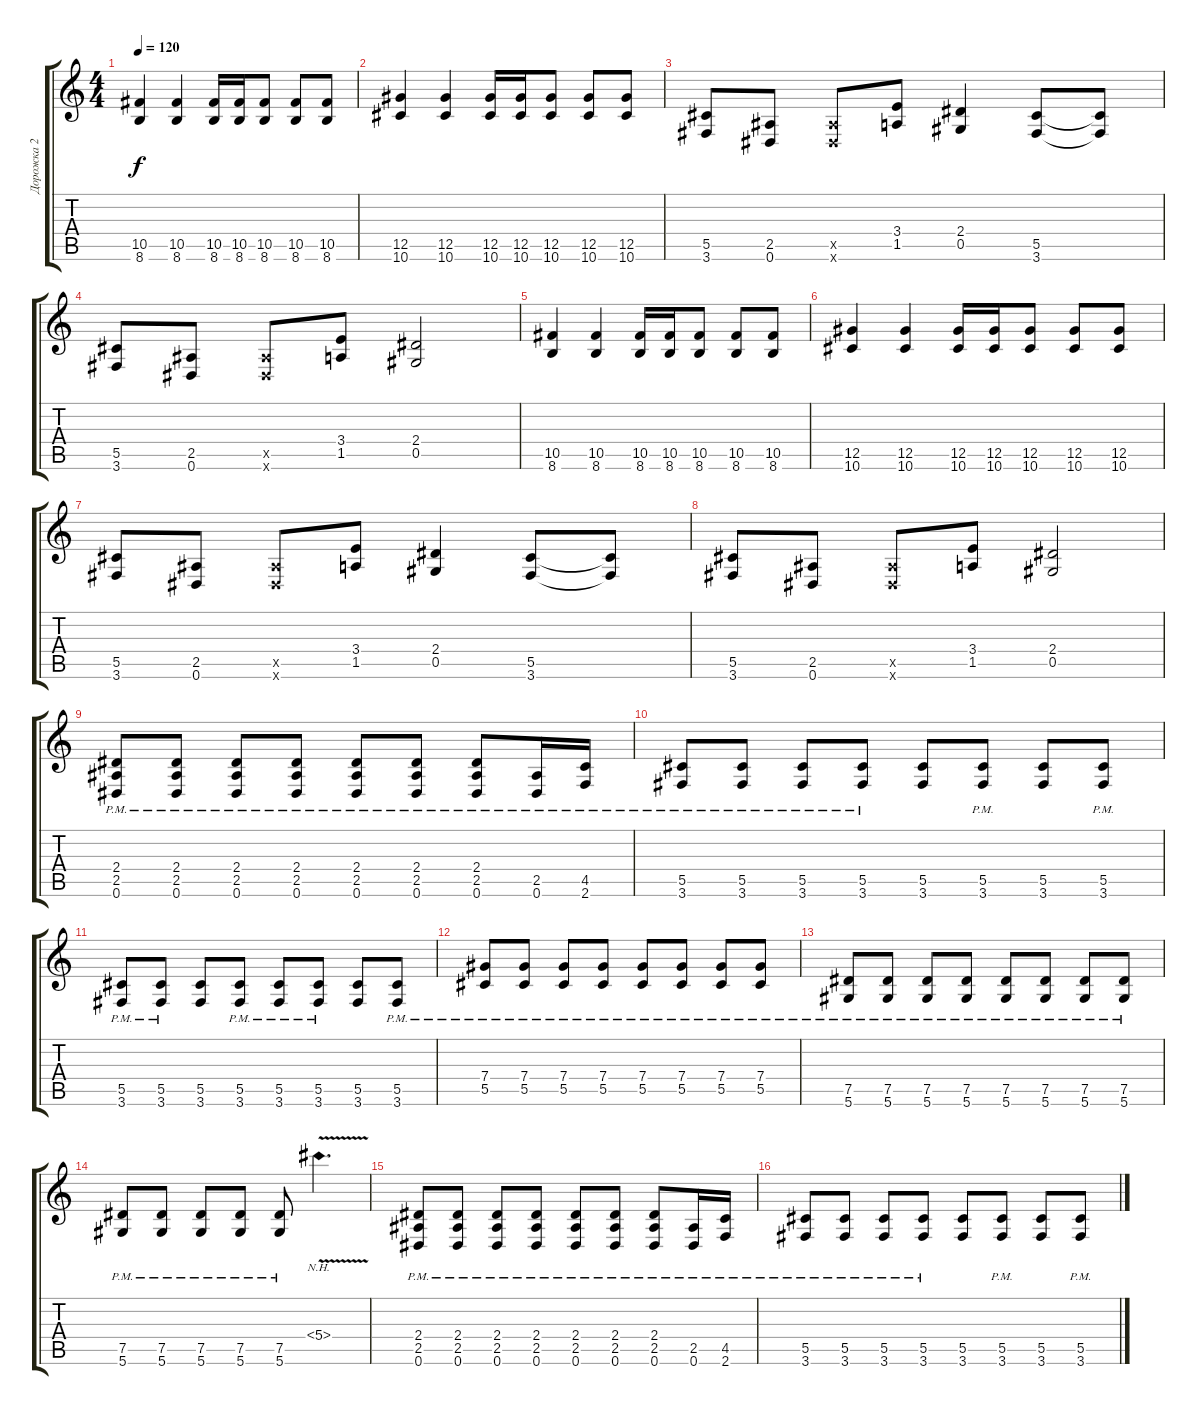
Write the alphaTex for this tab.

\track ("Дорожка 2" "Дорожка 2") {instrument overdrivenguitar}
\staff {score tabs}
\tuning (Eb4 Bb3 Gb3 Db3 Ab2 Eb2) {hide}
\ts (4 4)
\tempo 120
\clef g2
\ks c
(10.5 8.6).4{dy f instrument distortionguitar} (10.5 8.6).4 (10.5 8.6).16 (10.5 8.6).16 (10.5 8.6).8 (10.5 8.6).8 (10.5 8.6).8 |
(12.5 10.6).4 (12.5 10.6).4 (12.5 10.6).16 (12.5 10.6).16 (12.5 10.6).8 (12.5 10.6).8 (12.5 10.6).8 |
(5.5 3.6).8 (2.5 0.6).8 (2.5{x} 0.6{x}).8 (3.4 1.5).8 (2.4 0.5).4 (5.5 3.6).8 (5.5{t} 3.6{t}).8 |
(5.5 3.6).8 (2.5 0.6).8 (2.5{x} 0.6{x}).8 (3.4 1.5).8 (2.4 0.5).2 |
(10.5 8.6).4{instrument distortionguitar} (10.5 8.6).4 (10.5 8.6).16 (10.5 8.6).16 (10.5 8.6).8 (10.5 8.6).8 (10.5 8.6).8 |
(12.5 10.6).4 (12.5 10.6).4 (12.5 10.6).16 (12.5 10.6).16 (12.5 10.6).8 (12.5 10.6).8 (12.5 10.6).8 |
(5.5 3.6).8 (2.5 0.6).8 (2.5{x} 0.6{x}).8 (3.4 1.5).8 (2.4 0.5).4 (5.5 3.6).8 (5.5{t} 3.6{t}).8 |
(5.5 3.6).8 (2.5 0.6).8 (2.5{x} 0.6{x}).8 (3.4 1.5).8 (2.4 0.5).2 |
(2.4{pm} 2.5{pm} 0.6{pm}).8 (2.4{pm} 2.5{pm} 0.6{pm}).8 (2.4{pm} 2.5{pm} 0.6{pm}).8 (2.4{pm} 2.5{pm} 0.6{pm}).8 (2.4{pm} 2.5{pm} 0.6{pm}).8 (2.4{pm} 2.5{pm} 0.6{pm}).8 (2.4{pm} 2.5{pm} 0.6{pm}).8 (2.5{pm} 0.6{pm}).16 (4.5{pm} 2.6{pm}).16 |
(5.5{pm} 3.6{pm}).8 (5.5{pm} 3.6{pm}).8 (5.5{pm} 3.6{pm}).8 (5.5{pm} 3.6{pm}).8 (5.5 3.6).8 (5.5{pm} 3.6{pm}).8 (5.5 3.6).8 (5.5{pm} 3.6{pm}).8 |
(5.5{pm} 3.6{pm}).8 (5.5{pm} 3.6{pm}).8 (5.5 3.6).8 (5.5{pm} 3.6{pm}).8 (5.5{pm} 3.6{pm}).8 (5.5{pm} 3.6{pm}).8 (5.5 3.6).8 (5.5{pm} 3.6{pm}).8 |
(7.4{pm} 5.5{pm}).8 (7.4{pm} 5.5{pm}).8 (7.4{pm} 5.5{pm}).8 (7.4{pm} 5.5{pm}).8 (7.4{pm} 5.5{pm}).8 (7.4{pm} 5.5{pm}).8 (7.4{pm} 5.5{pm}).8 (7.4{pm} 5.5{pm}).8 |
(7.5{pm} 5.6{pm}).8 (7.5{pm} 5.6{pm}).8 (7.5{pm} 5.6{pm}).8 (7.5{pm} 5.6{pm}).8 (7.5{pm} 5.6{pm}).8 (7.5{pm} 5.6{pm}).8 (7.5{pm} 5.6{pm}).8 (7.5{pm} 5.6{pm}).8 |
(7.5{pm} 5.6{pm}).8 (7.5{pm} 5.6{pm}).8 (7.5{pm} 5.6{pm}).8 (7.5{pm} 5.6{pm}).8 (7.5{pm} 5.6{pm}).8 5.4{nh v}.4{d} |
(2.4{pm} 2.5{pm} 0.6{pm}).8 (2.4{pm} 2.5{pm} 0.6{pm}).8 (2.4{pm} 2.5{pm} 0.6{pm}).8 (2.4{pm} 2.5{pm} 0.6{pm}).8 (2.4{pm} 2.5{pm} 0.6{pm}).8 (2.4{pm} 2.5{pm} 0.6{pm}).8 (2.4{pm} 2.5{pm} 0.6{pm}).8 (2.5{pm} 0.6{pm}).16 (4.5{pm} 2.6{pm}).16 |
(5.5{pm} 3.6{pm}).8 (5.5{pm} 3.6{pm}).8 (5.5{pm} 3.6{pm}).8 (5.5{pm} 3.6{pm}).8 (5.5 3.6).8 (5.5{pm} 3.6{pm}).8 (5.5 3.6).8 (5.5{pm} 3.6{pm}).8
